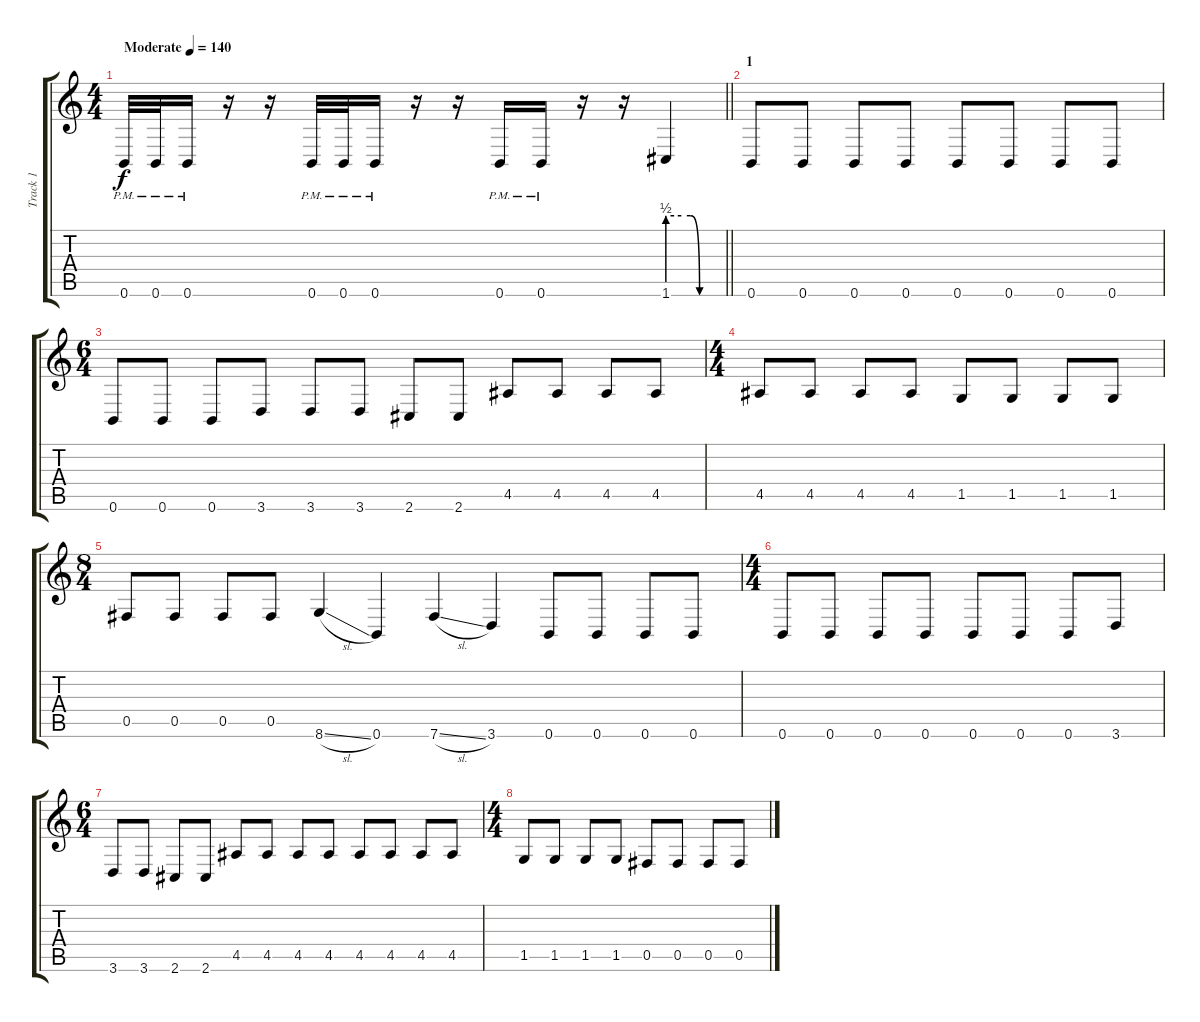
\track ("Track 1" "Track 1") {instrument distortionguitar}
\staff {score tabs}
\tuning (Db4 Ab3 E3 B2 Gb2 B1) {hide}
\ts (4 4)
\tempo (140 "Moderate")
\clef g2
\barLineRight lightlight
\ks c
0.6{pm}.32{dy f instrument distortionguitar} 0.6{pm}.32 0.6{pm}.16 r.16 r.16 0.6{pm}.32 0.6{pm}.32 0.6{pm}.16 r.16 r.16 0.6{pm}.16 0.6{pm}.16 r.16 r.16 1.6{be (custom 0 2 15 2 25 2 35 0 60 0)}.4 |
\section ("" "1")
0.6.8 0.6.8 0.6.8 0.6.8 0.6.8 0.6.8 0.6.8 0.6.8 |
\ts (6 4)
0.6.8 0.6.8 0.6.8 3.6.8 3.6.8 3.6.8 2.6.8 2.6.8 4.5.8 4.5.8 4.5.8 4.5.8 |
\ts (4 4)
4.5.8 4.5.8 4.5.8 4.5.8 1.5.8 1.5.8 1.5.8 1.5.8 |
\ts (8 4)
0.5.8 0.5.8 0.5.8 0.5.8 8.6{sl}.4 0.6.4 7.6{sl}.4 3.6.4 0.6.8 0.6.8 0.6.8 0.6.8 |
\ts (4 4)
0.6.8 0.6.8 0.6.8 0.6.8 0.6.8 0.6.8 0.6.8 3.6.8 |
\ts (6 4)
3.6.8 3.6.8 2.6.8 2.6.8 4.5.8 4.5.8 4.5.8 4.5.8 4.5.8 4.5.8 4.5.8 4.5.8 |
\ts (4 4)
1.5.8 1.5.8 1.5.8 1.5.8 0.5.8 0.5.8 0.5.8 0.5.8
